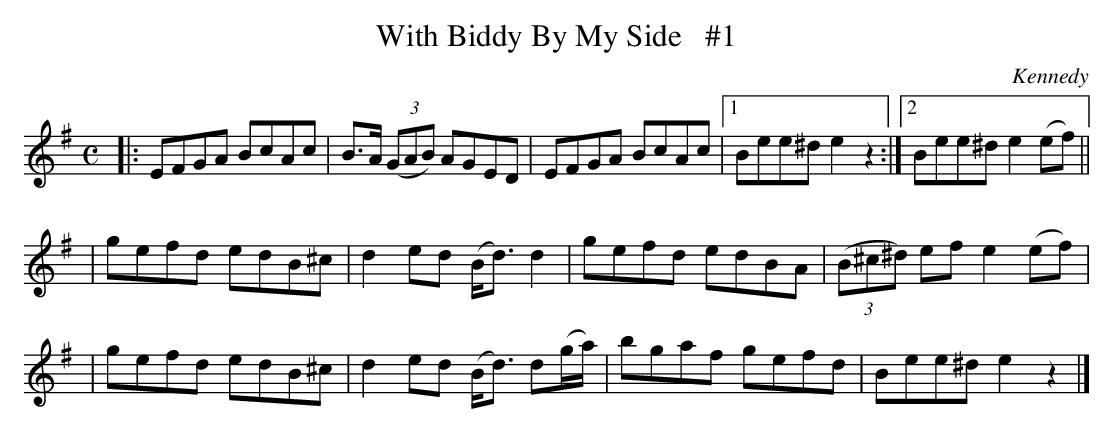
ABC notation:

X:1
T: With Biddy By My Side   #1
O: Kennedy
M: C
L: 1/8
K: Em
|: EFGA BcAc | B>A ((3GAB) AGED | EFGA BcAc |1 Bee^d e2z2 :|2 Bee^d e2(ef) ||
| gefd edB^c | d2ed (B<d) d2 | gefd edBA | ((3B^c^d) ef e2(ef) |
| gefd edB^c | d2ed (B<d) d(g/a/) | bgaf gefd | Bee^d e2z2 |]
